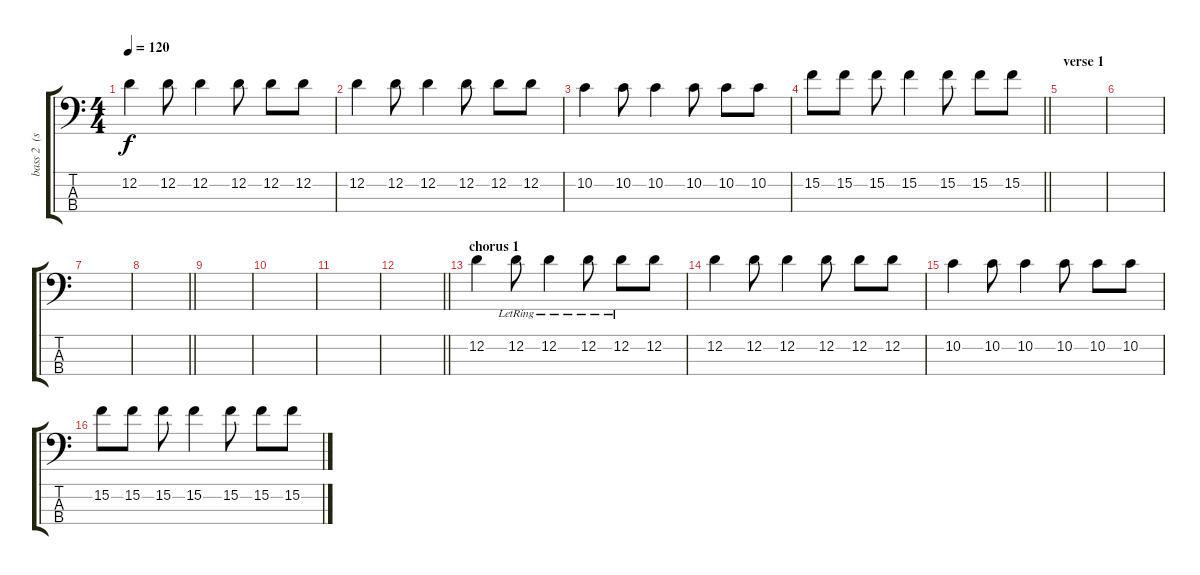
\track ("bass 2  (solo)" "bass 2  (s") {instrument electricguitarjazz}
\staff {score tabs}
\tuning (G2 D2 A1 E1) {hide}
\ts (4 4)
\tempo 120
\clef f4
\ks c
12.2.4{dy f} 12.2.8 12.2.4 12.2.8 12.2.8 12.2.8 |
12.2.4 12.2.8 12.2.4 12.2.8 12.2.8 12.2.8 |
10.2.4 10.2.8 10.2.4 10.2.8 10.2.8 10.2.8 |
\barLineRight lightlight
15.2.8 15.2.8 15.2.8 15.2.4 15.2.8 15.2.8 15.2.8 |
\section ("" "verse 1")
|
|
|
\barLineRight lightlight
|
|
|
|
\barLineRight lightlight
|
\section ("" "chorus 1")
12.2.4{volume 8} 12.2{lr}.8 12.2{lr}.4 12.2{lr}.8 12.2{lr}.8 12.2.8 |
12.2.4 12.2.8 12.2.4 12.2.8 12.2.8 12.2.8 |
10.2.4 10.2.8 10.2.4 10.2.8 10.2.8 10.2.8 |
15.2.8 15.2.8 15.2.8 15.2.4 15.2.8 15.2.8 15.2.8
